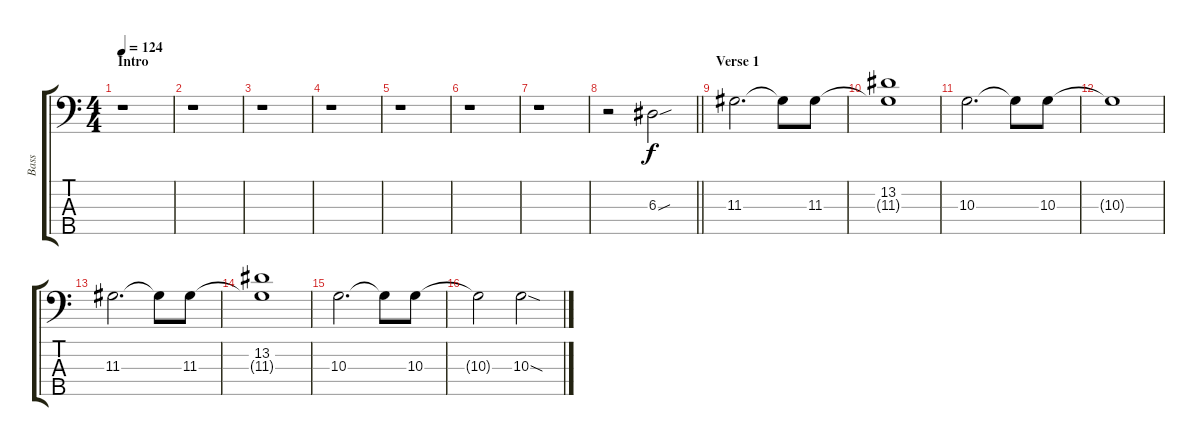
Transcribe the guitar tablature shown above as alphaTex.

\track ("Bass" "Bass") {instrument electricbassfinger}
\staff {score tabs}
\tuning (G2 D2 A1 E1 B0) {hide}
\ts (4 4)
\section ("" "Intro")
\tempo 124
\clef f4
\ks c
r.1{dy f instrument electricbassfinger} |
r.1 |
r.1 |
r.1 |
r.1 |
r.1 |
r.1 |
\barLineRight lightlight
r.2 6.3{sou}.2 |
\section ("" "Verse 1")
11.3.2{d} 11.3{t}.8 11.3.8 |
(13.2 11.3{t}).1 |
10.3.2{d} 10.3{t}.8 10.3.8 |
10.3{t}.1 |
11.3.2{d} 11.3{t}.8 11.3.8 |
(13.2 11.3{t}).1 |
10.3.2{d} 10.3{t}.8 10.3.8 |
10.3{t}.2 10.3{sod}.2
